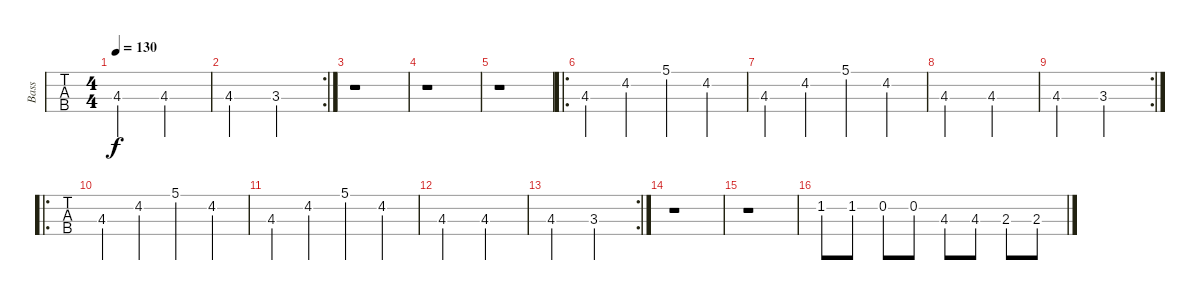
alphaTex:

\track ("Bass" "Bass") {instrument electricbasspick}
\staff {tabs}
\tuning (Eb2 Bb1 F1 C1) {hide}
\ts (4 4)
\tempo 130
\clef f4
\ks c
4.3.2{dy f} 4.3.2 |
\rc 2
4.3.2 3.3.2 |
r.1 |
r.1 |
r.1 |
\ro
4.3.4 4.2.4 5.1.4 4.2.4 |
4.3.4 4.2.4 5.1.4 4.2.4 |
4.3.2 4.3.2 |
\rc 2
4.3.2 3.3.2 |
\ro
4.3.4 4.2.4 5.1.4 4.2.4 |
4.3.4 4.2.4 5.1.4 4.2.4 |
4.3.2 4.3.2 |
\rc 2
4.3.2 3.3.2 |
r.1 |
r.1 |
1.2.8 1.2.8 0.2.8 0.2.8 4.3.8 4.3.8 2.3.8 2.3.8
